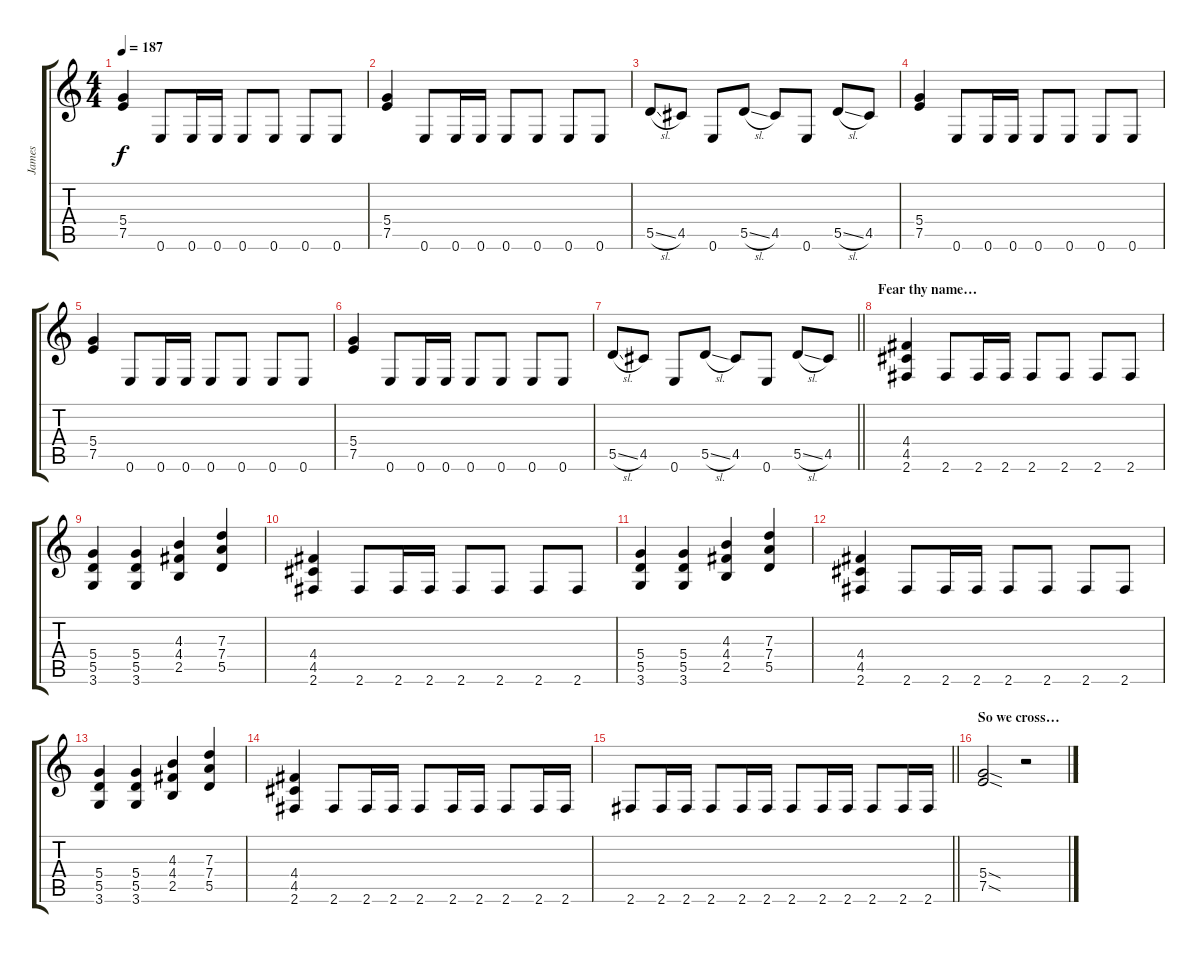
\track ("James" "James") {instrument distortionguitar}
\staff {score tabs}
\tuning (E4 B3 G3 D3 A2 E2) {hide}
\ts (4 4)
\tempo 187
\clef g2
\ks c
(5.4 7.5).4{dy f} 0.6.8 0.6.16 0.6.16 0.6.8 0.6.8 0.6.8 0.6.8 |
(5.4 7.5).4 0.6.8 0.6.16 0.6.16 0.6.8 0.6.8 0.6.8 0.6.8 |
5.5{sl}.8 4.5.8 0.6.8 5.5{sl}.8 4.5.8 0.6.8 5.5{sl}.8 4.5.8 |
(5.4 7.5).4 0.6.8 0.6.16 0.6.16 0.6.8 0.6.8 0.6.8 0.6.8 |
(5.4 7.5).4 0.6.8 0.6.16 0.6.16 0.6.8 0.6.8 0.6.8 0.6.8 |
(5.4 7.5).4 0.6.8 0.6.16 0.6.16 0.6.8 0.6.8 0.6.8 0.6.8 |
\barLineRight lightlight
5.5{sl}.8 4.5.8 0.6.8 5.5{sl}.8 4.5.8 0.6.8 5.5{sl}.8 4.5.8 |
\section ("" "Fear thy name…")
(4.4 4.5 2.6).4 2.6.8 2.6.16 2.6.16 2.6.8 2.6.8 2.6.8 2.6.8 |
(5.4 5.5 3.6).4 (5.4 5.5 3.6).4 (4.3 4.4 2.5).4 (7.3 7.4 5.5).4 |
(4.4 4.5 2.6).4 2.6.8 2.6.16 2.6.16 2.6.8 2.6.8 2.6.8 2.6.8 |
(5.4 5.5 3.6).4 (5.4 5.5 3.6).4 (4.3 4.4 2.5).4 (7.3 7.4 5.5).4 |
(4.4 4.5 2.6).4 2.6.8 2.6.16 2.6.16 2.6.8 2.6.8 2.6.8 2.6.8 |
(5.4 5.5 3.6).4 (5.4 5.5 3.6).4 (4.3 4.4 2.5).4 (7.3 7.4 5.5).4 |
(4.4 4.5 2.6).4 2.6.8 2.6.16 2.6.16 2.6.8 2.6.16 2.6.16 2.6.8 2.6.16 2.6.16 |
\barLineRight lightlight
2.6.8 2.6.16 2.6.16 2.6.8 2.6.16 2.6.16 2.6.8 2.6.16 2.6.16 2.6.8 2.6.16 2.6.16 |
\section ("" "So we cross…")
(5.4{sod} 7.5{sod}).2 r.2
